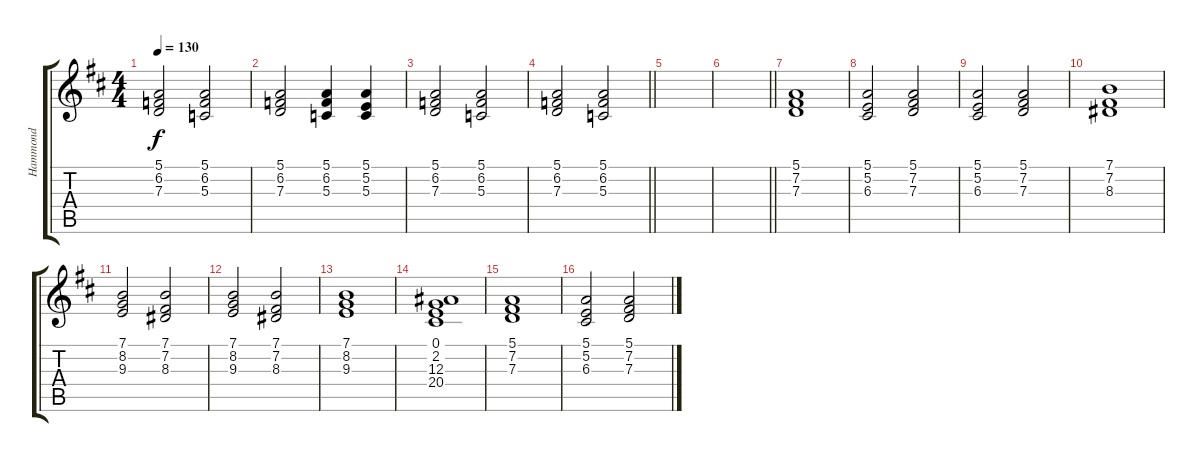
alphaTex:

\track ("Hammond" "Hammond") {instrument drawbarorgan}
\staff {score tabs}
\tuning (E4 B3 G3 D3 A2 E2) {hide}
\ts (4 4)
\tempo 130
\clef g2
\ks d
(5.1 6.2 7.3).2{dy f} (5.1 6.2 5.3).2 |
(5.1 6.2 7.3).2 (5.1 6.2 5.3).4 (5.1 5.2 5.3).4 |
(5.1 6.2 7.3).2 (5.1 6.2 5.3).2 |
\barLineRight lightlight
(5.1 6.2 7.3).2 (5.1 6.2 5.3).2 |
|
\barLineRight lightlight
|
(5.1 7.2 7.3).1 |
(5.1 5.2 6.3).2 (5.1 7.2 7.3).2 |
(5.1 5.2 6.3).2 (5.1 7.2 7.3).2 |
(7.1 7.2 8.3).1 |
(7.1 8.2 9.3).2 (7.1 7.2 8.3).2 |
(7.1 8.2 9.3).2 (7.1 7.2 8.3).2 |
(7.1 8.2 9.3).1 |
(0.1 2.2 12.3 20.4).1 |
(5.1 7.2 7.3).1 |
(5.1 5.2 6.3).2 (5.1 7.2 7.3).2
